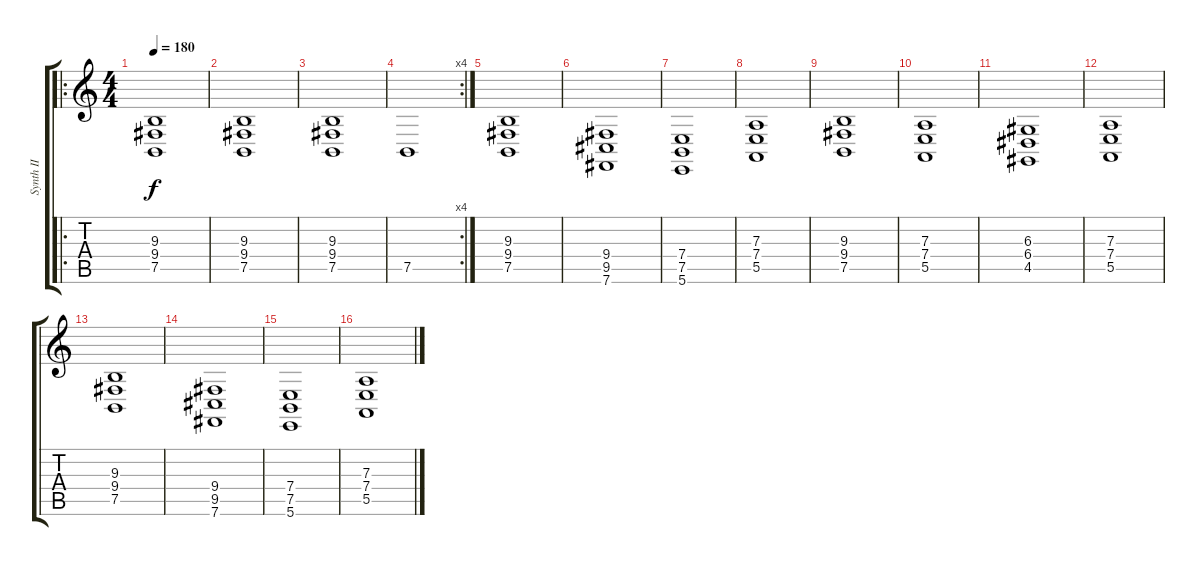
\track ("Synth II" "Synth II") {instrument synthstrings2}
\staff {score tabs}
\tuning (B3 Gb3 D3 A2 E2 B1) {hide}
\ro
\ts (4 4)
\tempo 180
\clef g2
\ks c
(9.3 9.4 7.5).1{dy f instrument synthstrings2} |
(9.3 9.4 7.5).1 |
(9.3 9.4 7.5).1 |
\rc 4
7.5.1 |
(9.3 9.4 7.5).1 |
(9.4 9.5 7.6).1 |
(7.4 7.5 5.6).1 |
(7.3 7.4 5.5).1 |
(9.3 9.4 7.5).1 |
(7.3 7.4 5.5).1 |
(6.3 6.4 4.5).1 |
(7.3 7.4 5.5).1 |
(9.3 9.4 7.5).1 |
(9.4 9.5 7.6).1 |
(7.4 7.5 5.6).1 |
(7.3 7.4 5.5).1
